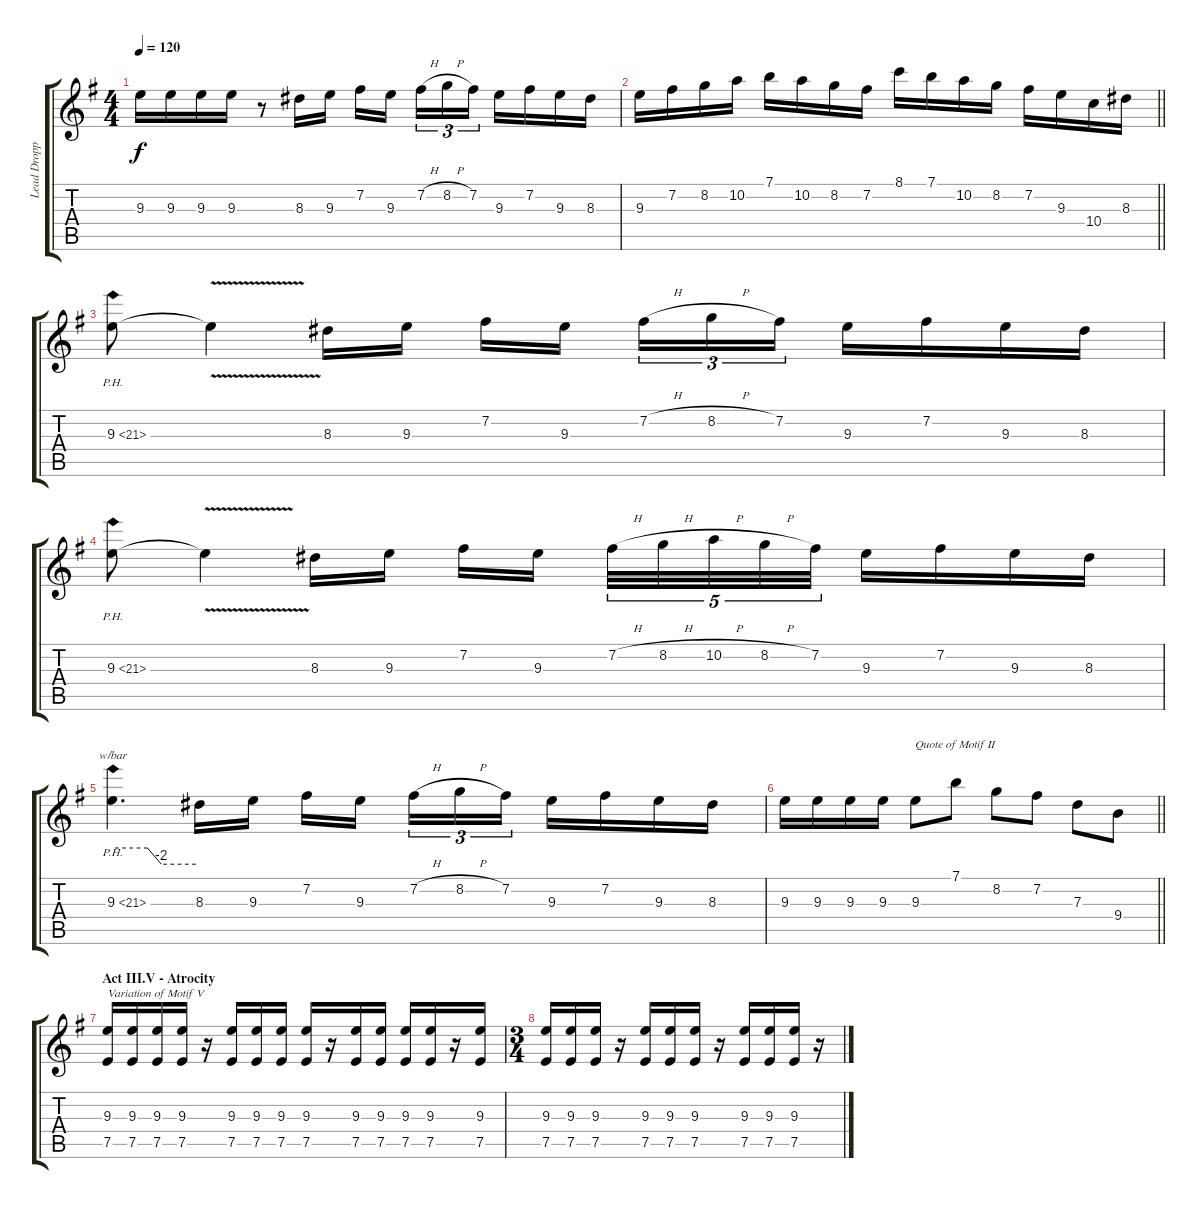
\track ("Lead Dropped D " "Lead Dropp") {instrument distortionguitar}
\staff {score tabs}
\tuning (E4 B3 G3 D3 A2 D2) {hide}
\ts (4 4)
\tempo 120
\clef g2
\ks eminor
9.3.16{dy f} 9.3.16 9.3.16 9.3.16 r.8 8.3.16 9.3.16 7.2.16 9.3.16{beam splitsecondary} 7.2{h}.16{tu (3 2)} 8.2{h}.16{tu (3 2)} 7.2.16{tu (3 2)} 9.3.16 7.2.16 9.3.16 8.3.16 |
\barLineRight lightlight
9.3.16 7.2.16 8.2.16 10.2.16 7.1.16 10.2.16 8.2.16 7.2.16 8.1.16 7.1.16 10.2.16 8.2.16 7.2.16 9.3.16 10.4.16 8.3.16 |
9.3{ph 12}.8 9.3{v t}.4 8.3.16 9.3.16 7.2.16 9.3.16{beam splitsecondary} 7.2{h}.16{tu (3 2)} 8.2{h}.16{tu (3 2)} 7.2.16{tu (3 2)} 9.3.16 7.2.16 9.3.16 8.3.16 |
9.3{ph 12}.8 9.3{v t}.4 8.3.16 9.3.16 7.2.16 9.3.16{beam splitsecondary} 7.2{h}.32{tu (5 4)} 8.2{h}.32{tu (5 4)} 10.2{h}.32{tu (5 4)} 8.2{h}.32{tu (5 4)} 7.2.32{tu (5 4)} 9.3.16 7.2.16 9.3.16 8.3.16 |
9.3{ph 12}.4{d tbe (custom default 0 0 25 0 35 -8 60 -8)} 8.3.16 9.3.16 7.2.16 9.3.16{beam splitsecondary} 7.2{h}.16{tu (3 2)} 8.2{h}.16{tu (3 2)} 7.2.16{tu (3 2)} 9.3.16 7.2.16 9.3.16 8.3.16 |
\barLineRight lightlight
9.3.16 9.3.16 9.3.16 9.3.16 9.3.8{txt "Quote of Motif II"} 7.1.8 8.2.8 7.2.8 7.3.8 9.4.8 |
\section ("" "Act III.V - Atrocity")
(9.3 7.5).16{txt "Variation of Motif V"} (9.3 7.5).16 (9.3 7.5).16 (9.3 7.5).16 r.16 (9.3 7.5).16 (9.3 7.5).16 (9.3 7.5).16 (9.3 7.5).16 r.16 (9.3 7.5).16 (9.3 7.5).16 (9.3 7.5).16 (9.3 7.5).16 r.16 (9.3 7.5).16 |
\ts (3 4)
(9.3 7.5).16 (9.3 7.5).16 (9.3 7.5).16 r.16 (9.3 7.5).16 (9.3 7.5).16 (9.3 7.5).16 r.16 (9.3 7.5).16 (9.3 7.5).16 (9.3 7.5).16 r.16
